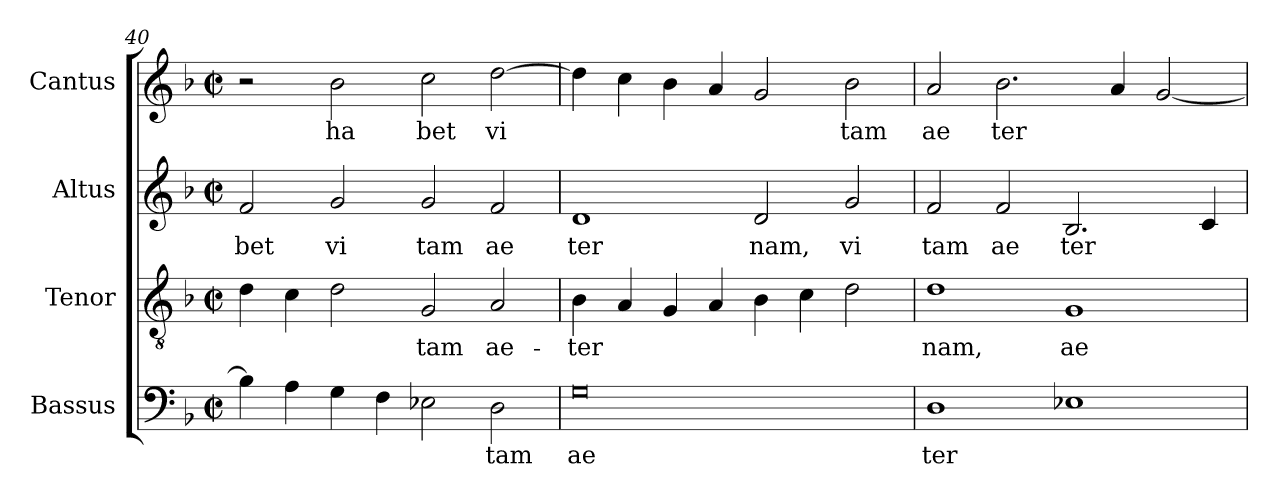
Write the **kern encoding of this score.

**kern	**text	**kern	**text	**kern	**text	**kern	**text
*part4	*part4	*part3	*part3	*part2	*part2	*part1	*part1
*staff4	*staff4	*staff3	*staff3	*staff2	*staff2	*staff1	*staff1
*I"Bassus	*	*I"Tenor	*	*I"Altus	*	*I"Cantus	*
*clefF4	*	*clefGv2	*	*clefG2	*	*clefG2	*
*k[b-]	*	*k[b-]	*	*k[b-]	*	*k[b-]	*
*F:	*	*F:	*	*F:	*	*F:	*
*M2/2	*	*M2/2	*	*M2/2	*	*M2/2	*
*met(c|)	*	*met(c|)	*	*met(c|)	*	*met(c|)	*
=40	=40	=40	=40	=40	=40	=40	=40
!	!LO:LY:b:cj	!	!LO:LY:b:cj	!	!LO:LY:b:cj	!	!
4B-\]	.	4d\	--	2f/	bet	2r	.
!	!LO:LY:b:cj	!	!LO:LY:b:cj	!	!	!	!
4A\	.	4c\	--	.	.	.	.
!	!LO:LY:b:cj	!	!LO:LY:b:cj	!	!LO:LY:b:cj	!	!LO:LY:b:cj
4G\	.	2d\	--	2g/	vi	2b-\	ha
!	!LO:LY:b:cj	!	!	!	!	!	!
4F\	.	.	.	.	.	.	.
!	!LO:LY:b:cj	!	!LO:LY:b:cj	!	!LO:LY:b:cj	!	!LO:LY:b:cj
2E-X\	.	2G/	-tam	2g/	tam	2cc\	bet
!	!LO:LY:b:cj	!	!LO:LY:b:cj	!	!LO:LY:b:cj	!	!LO:LY:b:cj
2D\	tam	2A/	ae-	2f/	ae	[>2dd\	vi
=41	=41	=41	=41	=41	=41	=41	=41
!	!LO:LY:b:cj	!	!LO:LY:b:cj	!	!LO:LY:b:cj	!	!LO:LY:b:cj
0G	ae	4B-\	-ter-	1d	ter	4dd\]	.
!	!	!	!LO:LY:b:cj	!	!	!	!LO:LY:b:cj
.	.	4A/	--	.	.	4cc\	.
!	!	!	!LO:LY:b:cj	!	!	!	!LO:LY:b:cj
.	.	4G/	--	.	.	4b-\	.
!	!	!	!LO:LY:b:cj	!	!	!	!LO:LY:b:cj
.	.	4A/	--	.	.	4a/	.
!	!	!	!LO:LY:b:cj	!	!LO:LY:b:cj	!	!LO:LY:b:cj
.	.	4B-\	--	2d/	nam,	2g/	.
!	!	!	!LO:LY:b:cj	!	!	!	!
.	.	4c\	--	.	.	.	.
!	!	!	!LO:LY:b:cj	!	!LO:LY:b:cj	!	!LO:LY:b:cj
.	.	2d\	--	2g/	vi	2b-\	tam
=42	=42	=42	=42	=42	=42	=42	=42
!	!LO:LY:b:cj	!	!LO:LY:b:cj	!	!LO:LY:b:cj	!	!LO:LY:b:cj
1D	ter	1d	-nam,	2f/	tam	2a/	ae
!	!	!	!	!	!LO:LY:b:cj	!	!LO:LY:b:cj
.	.	.	.	2f/	ae	2.b-\	ter
!	!LO:LY:b:cj	!	!LO:LY:b:cj	!	!LO:LY:b:cj	!	!
1E-X	.	1G	ae-	2.B-/	ter	.	.
!	!	!	!	!	!	!	!LO:LY:b:cj
.	.	.	.	.	.	4a/	.
!	!	!	!	!	!	!	!LO:LY:b:cj
.	.	.	.	.	.	[<2g/	.
!	!	!	!	!	!LO:LY:b:cj	!	!
.	.	.	.	4c/	.	.	.
=	=	=	=	=	=	=	=
*-	*-	*-	*-	*-	*-	*-	*-
